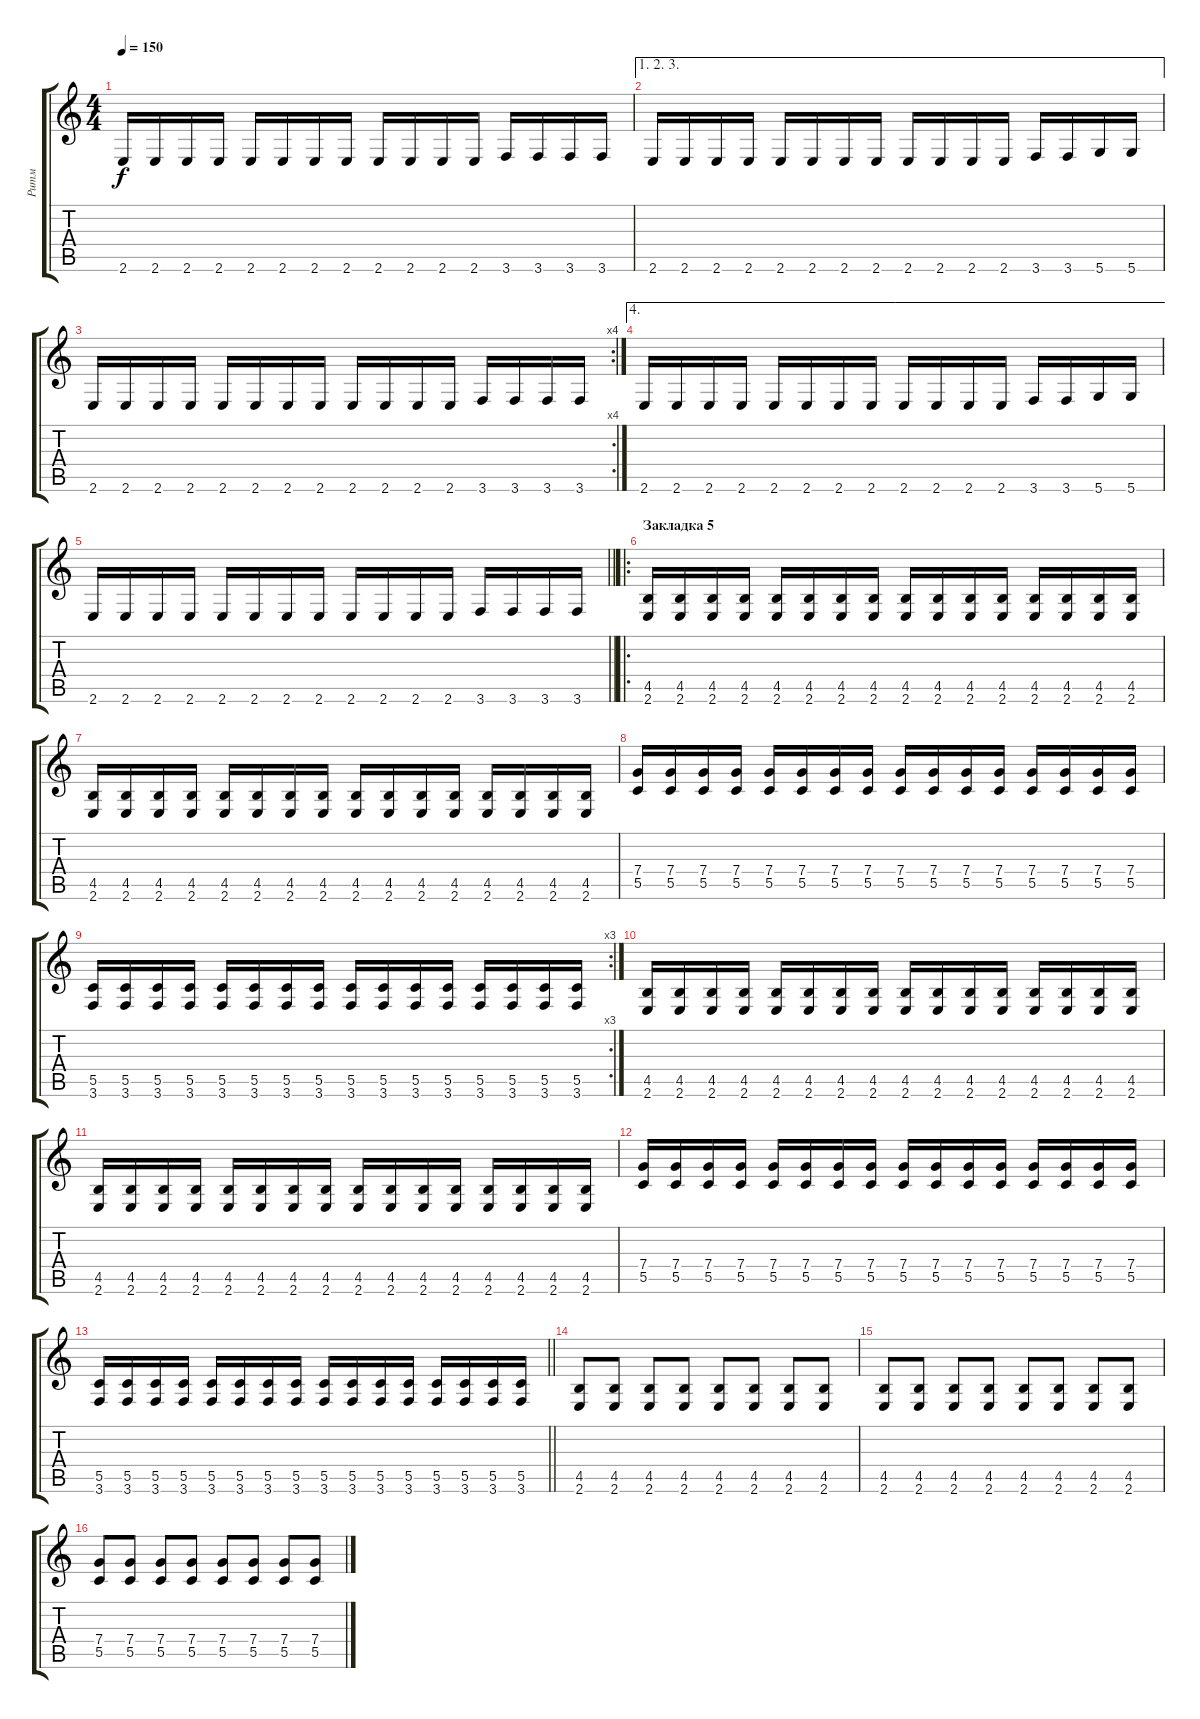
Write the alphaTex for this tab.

\track ("Ритм" "Ритм") {instrument distortionguitar}
\staff {score tabs}
\tuning (D4 A3 F3 C3 G2 D2) {hide}
\ts (4 4)
\tempo 150
\clef g2
\ks c
2.6.16{dy f} 2.6.16 2.6.16 2.6.16 2.6.16 2.6.16 2.6.16 2.6.16 2.6.16 2.6.16 2.6.16 2.6.16 3.6.16 3.6.16 3.6.16 3.6.16 |
\ae (1 2 3)
2.6.16 2.6.16 2.6.16 2.6.16 2.6.16 2.6.16 2.6.16 2.6.16 2.6.16 2.6.16 2.6.16 2.6.16 3.6.16 3.6.16 5.6.16 5.6.16 |
\rc 4
2.6.16 2.6.16 2.6.16 2.6.16 2.6.16 2.6.16 2.6.16 2.6.16 2.6.16 2.6.16 2.6.16 2.6.16 3.6.16 3.6.16 3.6.16 3.6.16 |
\ae 4
2.6.16 2.6.16 2.6.16 2.6.16 2.6.16 2.6.16 2.6.16 2.6.16 2.6.16 2.6.16 2.6.16 2.6.16 3.6.16 3.6.16 5.6.16 5.6.16 |
\barLineRight lightlight
2.6.16 2.6.16 2.6.16 2.6.16 2.6.16 2.6.16 2.6.16 2.6.16 2.6.16 2.6.16 2.6.16 2.6.16 3.6.16 3.6.16 3.6.16 3.6.16 |
\ro
\section ("" "Закладка 5")
(4.5 2.6).16 (4.5 2.6).16 (4.5 2.6).16 (4.5 2.6).16 (4.5 2.6).16 (4.5 2.6).16 (4.5 2.6).16 (4.5 2.6).16 (4.5 2.6).16 (4.5 2.6).16 (4.5 2.6).16 (4.5 2.6).16 (4.5 2.6).16 (4.5 2.6).16 (4.5 2.6).16 (4.5 2.6).16 |
(4.5 2.6).16 (4.5 2.6).16 (4.5 2.6).16 (4.5 2.6).16 (4.5 2.6).16 (4.5 2.6).16 (4.5 2.6).16 (4.5 2.6).16 (4.5 2.6).16 (4.5 2.6).16 (4.5 2.6).16 (4.5 2.6).16 (4.5 2.6).16 (4.5 2.6).16 (4.5 2.6).16 (4.5 2.6).16 |
(7.4 5.5).16 (7.4 5.5).16 (7.4 5.5).16 (7.4 5.5).16 (7.4 5.5).16 (7.4 5.5).16 (7.4 5.5).16 (7.4 5.5).16 (7.4 5.5).16 (7.4 5.5).16 (7.4 5.5).16 (7.4 5.5).16 (7.4 5.5).16 (7.4 5.5).16 (7.4 5.5).16 (7.4 5.5).16 |
\rc 3
(5.5 3.6).16 (5.5 3.6).16 (5.5 3.6).16 (5.5 3.6).16 (5.5 3.6).16 (5.5 3.6).16 (5.5 3.6).16 (5.5 3.6).16 (5.5 3.6).16 (5.5 3.6).16 (5.5 3.6).16 (5.5 3.6).16 (5.5 3.6).16 (5.5 3.6).16 (5.5 3.6).16 (5.5 3.6).16 |
(4.5 2.6).16 (4.5 2.6).16 (4.5 2.6).16 (4.5 2.6).16 (4.5 2.6).16 (4.5 2.6).16 (4.5 2.6).16 (4.5 2.6).16 (4.5 2.6).16 (4.5 2.6).16 (4.5 2.6).16 (4.5 2.6).16 (4.5 2.6).16 (4.5 2.6).16 (4.5 2.6).16 (4.5 2.6).16 |
(4.5 2.6).16 (4.5 2.6).16 (4.5 2.6).16 (4.5 2.6).16 (4.5 2.6).16 (4.5 2.6).16 (4.5 2.6).16 (4.5 2.6).16 (4.5 2.6).16 (4.5 2.6).16 (4.5 2.6).16 (4.5 2.6).16 (4.5 2.6).16 (4.5 2.6).16 (4.5 2.6).16 (4.5 2.6).16 |
(7.4 5.5).16 (7.4 5.5).16 (7.4 5.5).16 (7.4 5.5).16 (7.4 5.5).16 (7.4 5.5).16 (7.4 5.5).16 (7.4 5.5).16 (7.4 5.5).16 (7.4 5.5).16 (7.4 5.5).16 (7.4 5.5).16 (7.4 5.5).16 (7.4 5.5).16 (7.4 5.5).16 (7.4 5.5).16 |
\barLineRight lightlight
(5.5 3.6).16 (5.5 3.6).16 (5.5 3.6).16 (5.5 3.6).16 (5.5 3.6).16 (5.5 3.6).16 (5.5 3.6).16 (5.5 3.6).16 (5.5 3.6).16 (5.5 3.6).16 (5.5 3.6).16 (5.5 3.6).16 (5.5 3.6).16 (5.5 3.6).16 (5.5 3.6).16 (5.5 3.6).16 |
\section ("" "")
(4.5 2.6).8 (4.5 2.6).8 (4.5 2.6).8 (4.5 2.6).8 (4.5 2.6).8 (4.5 2.6).8 (4.5 2.6).8 (4.5 2.6).8 |
(4.5 2.6).8 (4.5 2.6).8 (4.5 2.6).8 (4.5 2.6).8 (4.5 2.6).8 (4.5 2.6).8 (4.5 2.6).8 (4.5 2.6).8 |
(7.4 5.5).8 (7.4 5.5).8 (7.4 5.5).8 (7.4 5.5).8 (7.4 5.5).8 (7.4 5.5).8 (7.4 5.5).8 (7.4 5.5).8
